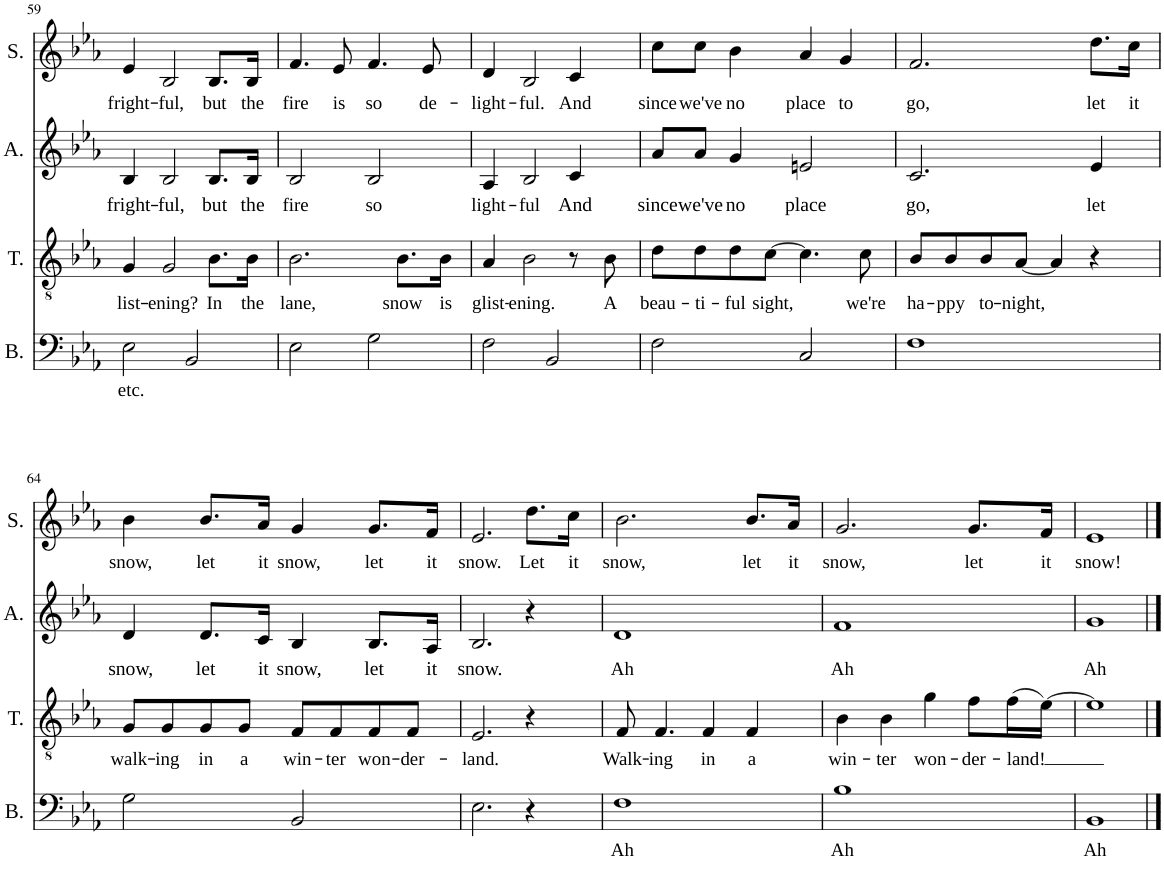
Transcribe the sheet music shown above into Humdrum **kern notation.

**kern	**text	**kern	**text	**kern	**text	**kern	**text
*part4	*part4	*part3	*part3	*part2	*part2	*part1	*part1
*staff4	*staff4	*staff3	*staff3	*staff2	*staff2	*staff1	*staff1
*I"Bass	*	*I"Tenor	*	*I"Alto	*	*I"Soprano	*
*I'B.	*	*I'T.	*	*I'A.	*	*I'S.	*
!!LO:PB:g=z
*clefF4	*	*clefGv2	*	*clefG2	*	*clefG2	*
*k[b-e-a-]	*	*k[b-e-a-]	*	*k[b-e-a-]	*	*k[b-e-a-]	*
*M4/4	*	*M4/4	*	*M4/4	*	*M4/4	*
=59	=59	=59	=59	=59	=59	=59	=59
!	!LO:LY:b	!	!LO:LY:b	!	!LO:LY:b	!	!LO:LY:b
2E-\	etc.	4G/	list-	4B-/	fright-	4e-/	fright-
!	!	!	!LO:LY:b	!	!LO:LY:b	!	!LO:LY:b
.	.	2G/	-ening?	2B-/	-ful,	2B-/	-ful,
2BB-/	.	.	.	.	.	.	.
!	!	!	!LO:LY:b	!	!LO:LY:b	!	!LO:LY:b
.	.	8.B-\L	In	8.B-/L	but	8.B-/L	but
!	!	!	!LO:LY:b	!	!LO:LY:b	!	!LO:LY:b
.	.	16B-\Jk	the	16B-/Jk	the	16B-/Jk	the
=60	=60	=60	=60	=60	=60	=60	=60
!	!	!	!LO:LY:b	!	!LO:LY:b	!	!LO:LY:b
2E-\	.	2.B-\	lane,	2B-/	fire	4.f/	fire
!	!	!	!	!	!	!	!LO:LY:b
.	.	.	.	.	.	8e-/	is
!	!	!	!	!	!LO:LY:b	!	!LO:LY:b
2G\	.	.	.	2B-/	so	4.f/	so
!	!	!	!LO:LY:b	!	!	!	!
.	.	8.B-\L	snow	.	.	.	.
!	!	!	!	!	!	!	!LO:LY:b
.	.	.	.	.	.	8e-/	de-
!	!	!	!LO:LY:b	!	!	!	!
.	.	16B-\Jk	is	.	.	.	.
=61	=61	=61	=61	=61	=61	=61	=61
!	!	!	!LO:LY:b	!	!LO:LY:b	!	!LO:LY:b
2F\	.	4A-/	glist-	4A-/	light-	4d/	-light-
!	!	!	!LO:LY:b	!	!LO:LY:b	!	!LO:LY:b
.	.	2B-\	-ening.	2B-/	-ful	2B-/	-ful.
2BB-/	.	.	.	.	.	.	.
!	!	!	!	!	!LO:LY:b	!	!LO:LY:b
.	.	8r	.	4c/	And	4c/	And
!	!	!	!LO:LY:b	!	!	!	!
.	.	8B-\	A	.	.	.	.
=62	=62	=62	=62	=62	=62	=62	=62
!	!	!	!LO:LY:b	!	!LO:LY:b	!	!LO:LY:b
2F\	.	8d\L	beau-	8a-/L	since	8cc\L	since
!	!	!	!LO:LY:b	!	!LO:LY:b	!	!LO:LY:b
.	.	8d\	-ti-	8a-/J	we've	8cc\J	we've
!	!	!	!LO:LY:b	!	!LO:LY:b	!	!LO:LY:b
.	.	8d\	-ful	4g/	no	4b-\	no
!	!	!	!LO:LY:b	!	!	!	!
.	.	[8c\J	sight,	.	.	.	.
!	!	!	!	!	!LO:LY:b	!	!LO:LY:b
2C/	.	4.c\]	.	2en/	place	4a-/	place
!	!	!	!	!	!	!	!LO:LY:b
.	.	.	.	.	.	4g/	to
!	!	!	!LO:LY:b	!	!	!	!
.	.	8c\	we're	.	.	.	.
=63	=63	=63	=63	=63	=63	=63	=63
!	!	!	!LO:LY:b	!	!LO:LY:b	!	!LO:LY:b
1F	.	8B-/L	ha-	2.c/	go,	2.f/	go,
!	!	!	!LO:LY:b	!	!	!	!
.	.	8B-/	-ppy	.	.	.	.
!	!	!	!LO:LY:b	!	!	!	!
.	.	8B-/	to-	.	.	.	.
!	!	!	!LO:LY:b	!	!	!	!
.	.	[8A-/J	-night,	.	.	.	.
.	.	4A-/]	.	.	.	.	.
!	!	!	!	!	!LO:LY:b	!	!LO:LY:b
.	.	4r	.	4e-/	let	8.dd\L	let
!	!	!	!	!	!	!	!LO:LY:b
.	.	.	.	.	.	16cc\Jk	it
!!LO:LB:g=z
=64	=64	=64	=64	=64	=64	=64	=64
!	!	!	!LO:LY:b	!	!LO:LY:b	!	!LO:LY:b
2G\	.	8G/L	walk-	4d/	snow,	4b-\	snow,
!	!	!	!LO:LY:b	!	!	!	!
.	.	8G/	-ing	.	.	.	.
!	!	!	!LO:LY:b	!	!LO:LY:b	!	!LO:LY:b
.	.	8G/	in	8.d/L	let	8.b-/L	let
!	!	!	!LO:LY:b	!	!	!	!
.	.	8G/J	a	.	.	.	.
!	!	!	!	!	!LO:LY:b	!	!LO:LY:b
.	.	.	.	16c/Jk	it	16a-/Jk	it
!	!	!	!LO:LY:b	!	!LO:LY:b	!	!LO:LY:b
2BB-/	.	8F/L	win-	4B-/	snow,	4g/	snow,
!	!	!	!LO:LY:b	!	!	!	!
.	.	8F/	-ter	.	.	.	.
!	!	!	!LO:LY:b	!	!LO:LY:b	!	!LO:LY:b
.	.	8F/	won-	8.B-/L	let	8.g/L	let
!	!	!	!LO:LY:b	!	!	!	!
.	.	8F/J	-der-	.	.	.	.
!	!	!	!	!	!LO:LY:b	!	!LO:LY:b
.	.	.	.	16A-/Jk	it	16f/Jk	it
=65	=65	=65	=65	=65	=65	=65	=65
!	!	!	!LO:LY:b	!	!LO:LY:b	!	!LO:LY:b
2.E-\	.	2.E-/	-land.	2.B-/	snow.	2.e-/	snow.
!	!	!	!	!	!	!	!LO:LY:b
4r	.	4r	.	4r	.	8.dd\L	Let
!	!	!	!	!	!	!	!LO:LY:b
.	.	.	.	.	.	16cc\Jk	it
=66	=66	=66	=66	=66	=66	=66	=66
!	!LO:LY:b	!	!LO:LY:b	!	!LO:LY:b	!	!LO:LY:b
1F	Ah	8F/	Walk-	1d	Ah	2.b-\	snow,
!	!	!	!LO:LY:b	!	!	!	!
.	.	4.F/	-ing	.	.	.	.
!	!	!	!LO:LY:b	!	!	!	!
.	.	4F/	in	.	.	.	.
!	!	!	!LO:LY:b	!	!	!	!LO:LY:b
.	.	4F/	a	.	.	8.b-/L	let
!	!	!	!	!	!	!	!LO:LY:b
.	.	.	.	.	.	16a-/Jk	it
=67	=67	=67	=67	=67	=67	=67	=67
!	!LO:LY:b	!	!LO:LY:b	!	!LO:LY:b	!	!LO:LY:b
1B-	Ah	4B-\	win-	1f	Ah	2.g/	snow,
!	!	!	!LO:LY:b	!	!	!	!
.	.	4B-\	-ter	.	.	.	.
!	!	!	!LO:LY:b	!	!	!	!
.	.	4g\	won-	.	.	.	.
!	!	!	!LO:LY:b	!	!	!	!LO:LY:b
.	.	8f\L	-der-	.	.	8.g/L	let
!	!	!	!LO:LY:b	!	!	!	!
.	.	(16f\L	-land!	.	.	.	.
!	!	!	!	!	!	!	!LO:LY:b
.	.	[16e-\JJ)	.	.	.	16f/Jk	it
=68	=68	=68	=68	=68	=68	=68	=68
!	!LO:LY:b	!	!	!	!LO:LY:b	!	!LO:LY:b
1BB-	Ah	1e-]	.	1g	Ah	1e-	snow!
==	==	==	==	==	==	==	==
*-	*-	*-	*-	*-	*-	*-	*-
